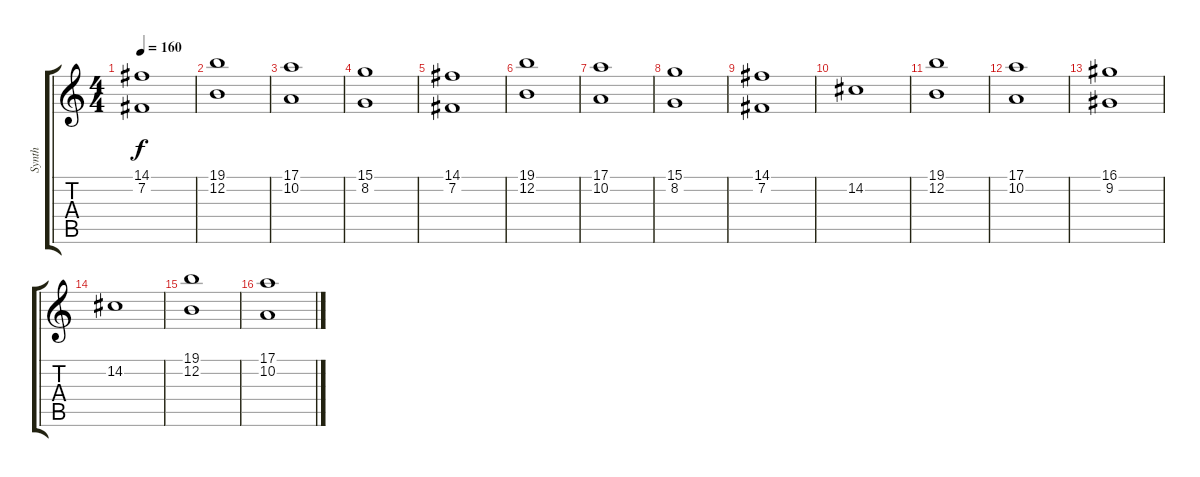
\track ("Synth" "Synth") {instrument lead2sawtooth}
\staff {score tabs}
\tuning (E4 B3 G3 D3 A2 E2) {hide}
\ts (4 4)
\tempo 160
\clef g2
\ks c
(14.1 7.2).1{dy f} |
(19.1 12.2).1 |
(17.1 10.2).1 |
(15.1 8.2).1 |
(14.1 7.2).1 |
(19.1 12.2).1 |
(17.1 10.2).1 |
(15.1 8.2).1 |
(14.1 7.2).1 |
14.2.1 |
(19.1 12.2).1 |
(17.1 10.2).1 |
(16.1 9.2).1 |
14.2.1 |
(19.1 12.2).1 |
(17.1 10.2).1
